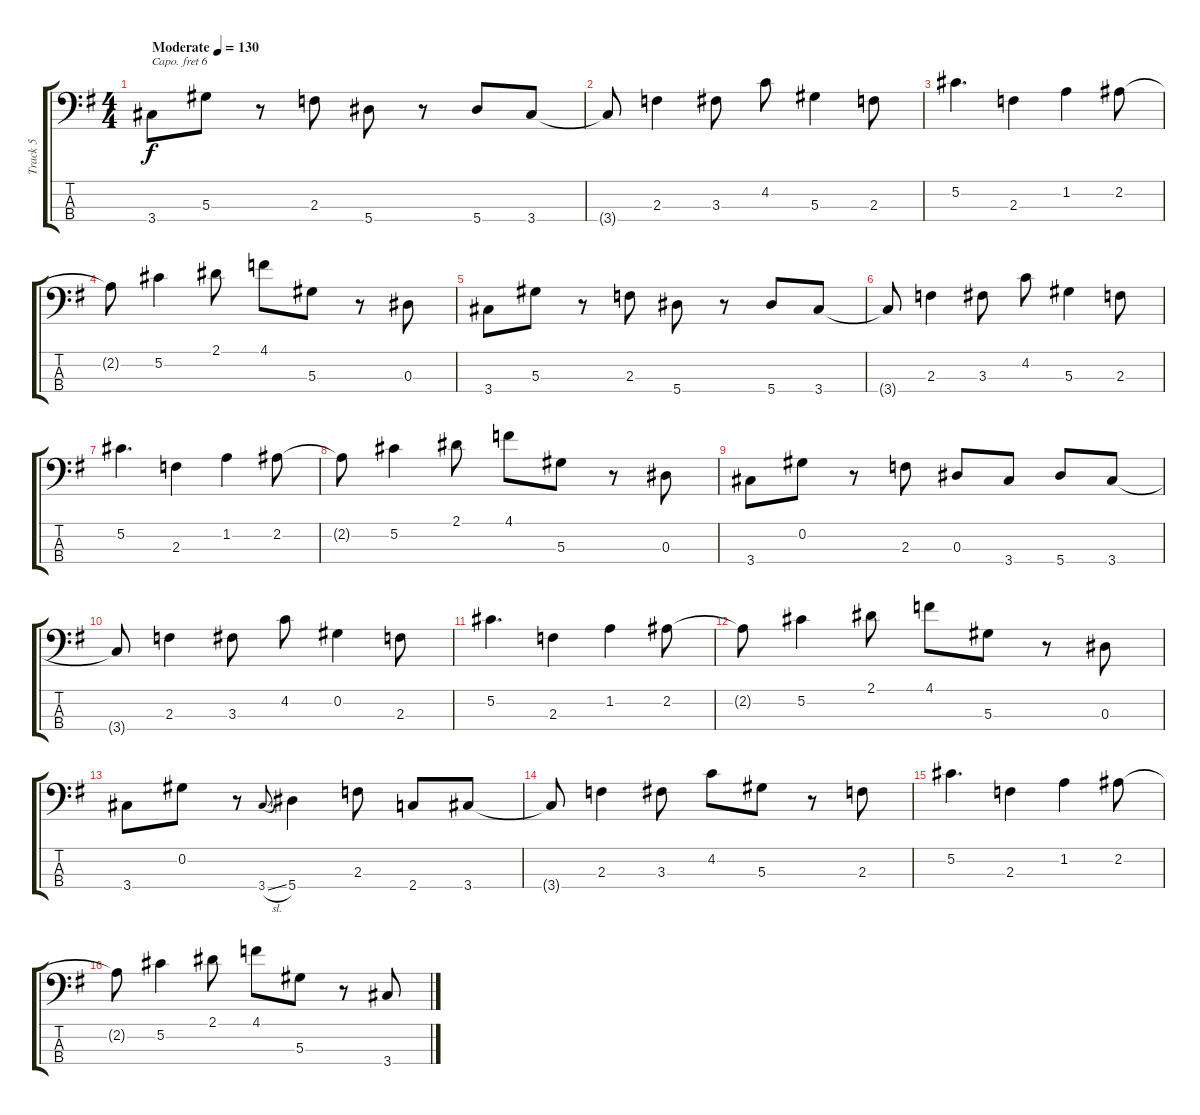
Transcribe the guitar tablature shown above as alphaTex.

\track ("Track 5" "Track 5") {instrument electricbassfinger}
\staff {score tabs}
\capo 6
\tuning (G2 D2 A1 E1) {hide}
\ts (4 4)
\tempo (130 "Moderate")
\clef f4
\ks g
3.4.8{dy f instrument electricbassfinger} 5.3.8 r.8 2.3.8 5.4.8 r.8 5.4.8 3.4.8 |
3.4{t}.8 2.3.4 3.3.8 4.2.8 5.3.4 2.3.8 |
5.2.4{d} 2.3.4 1.2.4 2.2.8 |
2.2{t}.8 5.2.4 2.1.8 4.1.8 5.3.8 r.8 0.3.8 |
3.4.8 5.3.8 r.8 2.3.8 5.4.8 r.8 5.4.8 3.4.8 |
3.4{t}.8 2.3.4 3.3.8 4.2.8 5.3.4 2.3.8 |
5.2.4{d} 2.3.4 1.2.4 2.2.8 |
2.2{t}.8 5.2.4 2.1.8 4.1.8 5.3.8 r.8 0.3.8 |
3.4.8 0.2.8 r.8 2.3.8 0.3.8 3.4.8 5.4.8 3.4.8 |
3.4{t}.8 2.3.4 3.3.8 4.2.8 0.2.4 2.3.8 |
5.2.4{d} 2.3.4 1.2.4 2.2.8 |
2.2{t}.8 5.2.4 2.1.8 4.1.8 5.3.8 r.8 0.3.8 |
3.4.8 0.2.8 r.8 3.4{sl}.8{gr onbeat} 5.4.4 2.3.8 2.4.8 3.4.8 |
3.4{t}.8 2.3.4 3.3.8 4.2.8 5.3.8 r.8 2.3.8 |
5.2.4{d} 2.3.4 1.2.4 2.2.8 |
2.2{t}.8 5.2.4 2.1.8 4.1.8 5.3.8 r.8 3.4.8
